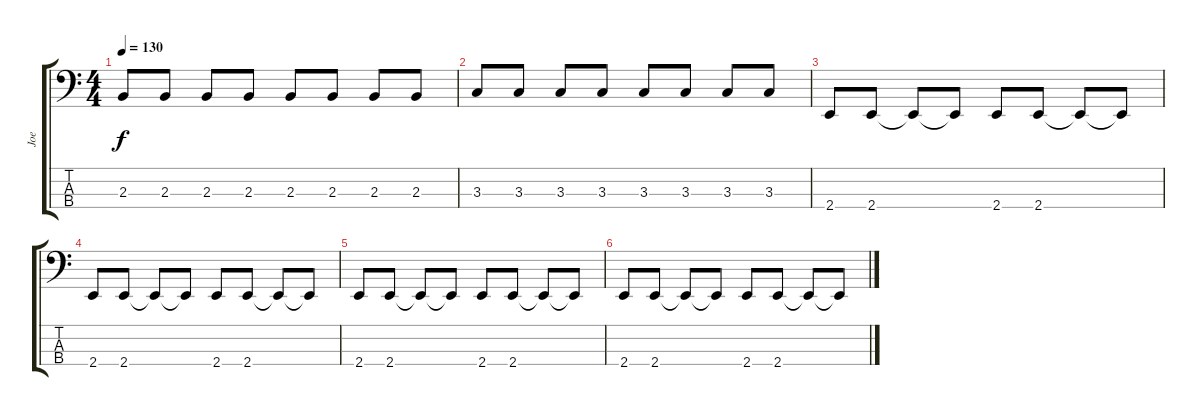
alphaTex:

\track ("Joe" "Joe") {instrument electricbasspick}
\staff {score tabs}
\tuning (G2 D2 A1 D1) {hide}
\ts (4 4)
\tempo 130
\clef f4
\ks c
2.3.8{dy f} 2.3.8 2.3.8 2.3.8 2.3.8 2.3.8 2.3.8 2.3.8 |
3.3.8 3.3.8 3.3.8 3.3.8 3.3.8 3.3.8 3.3.8 3.3.8 |
2.4.8 2.4.8 2.4{t}.8 2.4{t}.8 2.4.8 2.4.8 2.4{t}.8 2.4{t}.8 |
2.4.8 2.4.8 2.4{t}.8 2.4{t}.8 2.4.8 2.4.8 2.4{t}.8 2.4{t}.8 |
2.4.8 2.4.8 2.4{t}.8 2.4{t}.8 2.4.8 2.4.8 2.4{t}.8 2.4{t}.8 |
2.4.8 2.4.8 2.4{t}.8 2.4{t}.8 2.4.8 2.4.8 2.4{t}.8 2.4{t}.8
